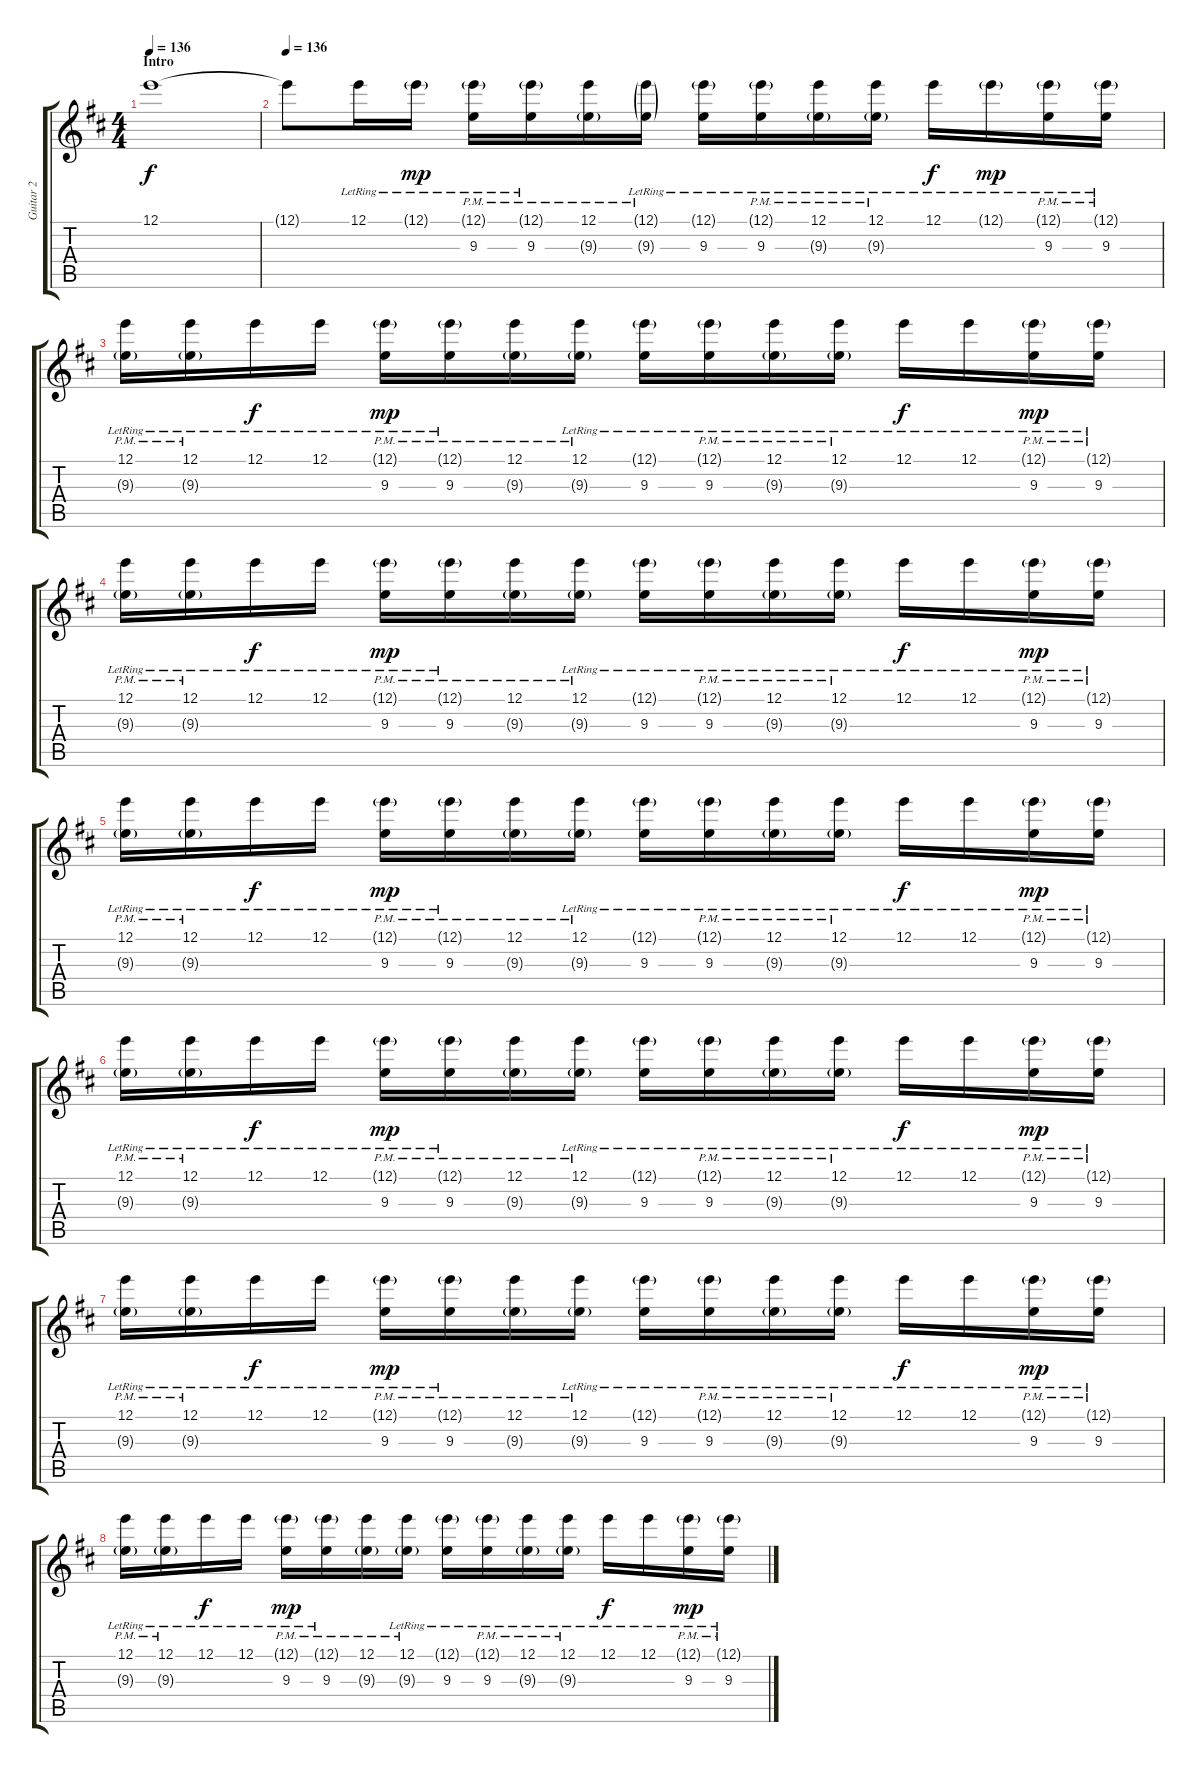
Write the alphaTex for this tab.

\track ("Guitar 2" "Guitar 2") {instrument overdrivenguitar}
\staff {score tabs}
\tuning (E4 B3 G3 D3 A2 E2) {hide}
\ts (4 4)
\section ("" "Intro")
\tempo 136
\tempo 100
\tempo 136
\clef g2
\ks d
12.1.1{dy f volume 16 instrument guitarharmonics} |
\tempo 136
12.1{t}.8 12.1{lr}.16{volume 13 instrument overdrivenguitar} 12.1{g lr}.16{dy mp} (12.1{g pm} 9.3{lr}).16 (12.1{g pm} 9.3{lr}).16 (12.1{pm} 9.3{g pm}).16 (12.1{g lr} 9.3{g pm}).16 (12.1{g lr} 9.3{lr}).16 (12.1{g pm} 9.3{lr}).16 (12.1{lr} 9.3{g pm}).16 (12.1{lr} 9.3{g pm}).16 12.1{lr}.16{dy f} 12.1{g lr}.16{dy mp} (12.1{g pm} 9.3{lr}).16 (12.1{g pm} 9.3{lr}).16 |
(12.1{lr} 9.3{g pm}).16 (12.1{lr} 9.3{g pm}).16 12.1{lr}.16{dy f} 12.1{lr}.16 (12.1{g pm} 9.3{lr}).16{dy mp} (12.1{g pm} 9.3{lr}).16 (12.1{pm} 9.3{g pm}).16 (12.1{lr} 9.3{g pm}).16 (12.1{g lr} 9.3{lr}).16 (12.1{g pm} 9.3{lr}).16 (12.1{lr} 9.3{g pm}).16 (12.1{lr} 9.3{g pm}).16 12.1{lr}.16{dy f} 12.1{lr}.16 (12.1{g pm} 9.3{lr}).16{dy mp} (12.1{g pm} 9.3{lr}).16 |
(12.1{lr} 9.3{g pm}).16 (12.1{lr} 9.3{g pm}).16 12.1{lr}.16{dy f} 12.1{lr}.16 (12.1{g pm} 9.3{lr}).16{dy mp} (12.1{g pm} 9.3{lr}).16 (12.1{pm} 9.3{g pm}).16 (12.1{lr} 9.3{g pm}).16 (12.1{g lr} 9.3{lr}).16 (12.1{g pm} 9.3{lr}).16 (12.1{lr} 9.3{g pm}).16 (12.1{lr} 9.3{g pm}).16 12.1{lr}.16{dy f} 12.1{lr}.16 (12.1{g pm} 9.3{lr}).16{dy mp} (12.1{g pm} 9.3{lr}).16 |
(12.1{lr} 9.3{g pm}).16 (12.1{lr} 9.3{g pm}).16 12.1{lr}.16{dy f} 12.1{lr}.16 (12.1{g pm} 9.3{lr}).16{dy mp} (12.1{g pm} 9.3{lr}).16 (12.1{pm} 9.3{g pm}).16 (12.1{lr} 9.3{g pm}).16 (12.1{g lr} 9.3{lr}).16 (12.1{g pm} 9.3{lr}).16 (12.1{lr} 9.3{g pm}).16 (12.1{lr} 9.3{g pm}).16 12.1{lr}.16{dy f} 12.1{lr}.16 (12.1{g pm} 9.3{lr}).16{dy mp} (12.1{g pm} 9.3{lr}).16 |
(12.1{lr} 9.3{g pm}).16 (12.1{lr} 9.3{g pm}).16 12.1{lr}.16{dy f} 12.1{lr}.16 (12.1{g pm} 9.3{lr}).16{dy mp} (12.1{g pm} 9.3{lr}).16 (12.1{pm} 9.3{g pm}).16 (12.1{lr} 9.3{g pm}).16 (12.1{g lr} 9.3{lr}).16 (12.1{g pm} 9.3{lr}).16 (12.1{lr} 9.3{g pm}).16 (12.1{lr} 9.3{g pm}).16 12.1{lr}.16{dy f} 12.1{lr}.16 (12.1{g pm} 9.3{lr}).16{dy mp} (12.1{g pm} 9.3{lr}).16 |
(12.1{lr} 9.3{g pm}).16 (12.1{lr} 9.3{g pm}).16 12.1{lr}.16{dy f} 12.1{lr}.16 (12.1{g pm} 9.3{lr}).16{dy mp} (12.1{g pm} 9.3{lr}).16 (12.1{pm} 9.3{g pm}).16 (12.1{lr} 9.3{g pm}).16 (12.1{g lr} 9.3{lr}).16 (12.1{g pm} 9.3{lr}).16 (12.1{lr} 9.3{g pm}).16 (12.1{lr} 9.3{g pm}).16 12.1{lr}.16{dy f} 12.1{lr}.16 (12.1{g pm} 9.3{lr}).16{dy mp} (12.1{g pm} 9.3{lr}).16 |
(12.1{lr} 9.3{g pm}).16 (12.1{lr} 9.3{g pm}).16 12.1{lr}.16{dy f} 12.1{lr}.16 (12.1{g pm} 9.3{lr}).16{dy mp} (12.1{g pm} 9.3{lr}).16 (12.1{pm} 9.3{g pm}).16 (12.1{lr} 9.3{g pm}).16 (12.1{g lr} 9.3{lr}).16 (12.1{g pm} 9.3{lr}).16 (12.1{lr} 9.3{g pm}).16 (12.1{lr} 9.3{g pm}).16 12.1{lr}.16{dy f} 12.1{lr}.16 (12.1{g pm} 9.3{lr}).16{dy mp} (12.1{g pm} 9.3{lr}).16
